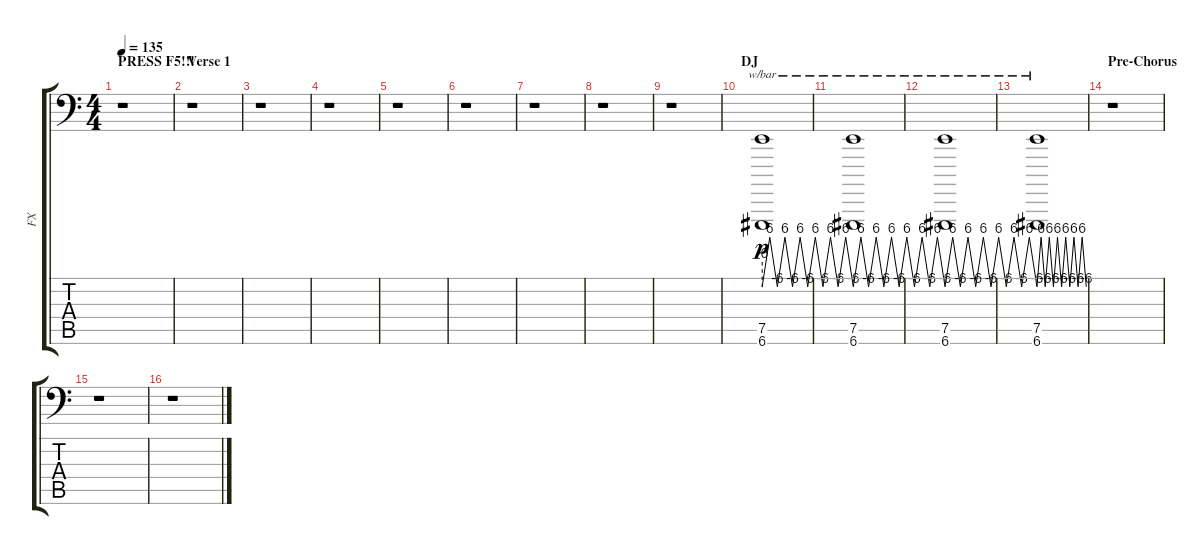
\track ("FX" "FX") {instrument lead2sawtooth}
\staff {score tabs}
\tuning (E4 B3 G3 D3 A2 D0) {hide}
\ts (4 4)
\section ("" "PRESS F5!!!")
\tempo 135
\clef f4
\ks c
r.1{dy p instrument lead2sawtooth} |
\section ("" "Verse 1")
r.1 |
r.1 |
r.1 |
r.1 |
r.1 |
r.1 |
r.1 |
r.1 |
\section ("" "DJ")
(7.5 6.6).1{tbe (custom default 0 -24 5 24 10 -24 15 24 20 -24 25 24 30 -24 35 24 40 -24 45 24 50 -24 55 24 60 -24)} |
(7.5 6.6).1{tbe (custom default 0 -24 5 24 10 -24 15 24 20 -24 25 24 30 -24 35 24 40 -24 45 24 50 -24 55 24 60 -24)} |
(7.5 6.6).1{tbe (custom default 0 -24 5 24 10 -24 15 24 20 -24 25 24 30 -24 35 24 40 -24 45 24 50 -24 55 24 60 -24)} |
(7.5 6.6).1{tbe (custom default 0 -24 5 24 10 -24 15 24 20 -24 25 24 30 -24 35 24 40 -24 45 24 50 -24 55 24 60 -24)} |
\section ("" "Pre-Chorus")
r.1 |
r.1 |
r.1
